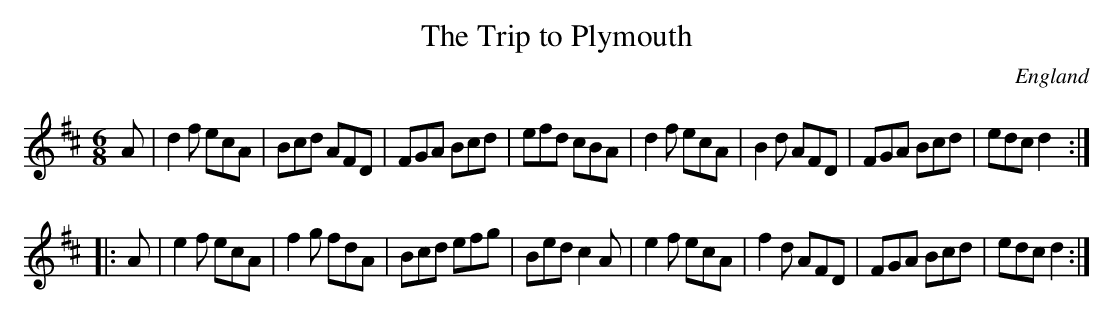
X:1
T:Trip to Plymouth, The
O:England
M:6/8
K:D
A | d2f ecA | Bcd AFD | FGA Bcd | efd cBA | \
d2f ecA | B2d AFD | FGA Bcd | edc d2 :|*
 |:A | e2f ecA | f2g fdA | Bcd efg | Bed c2A | \
e2f ecA | f2d AFD | FGA Bcd | edc d2 :|**
